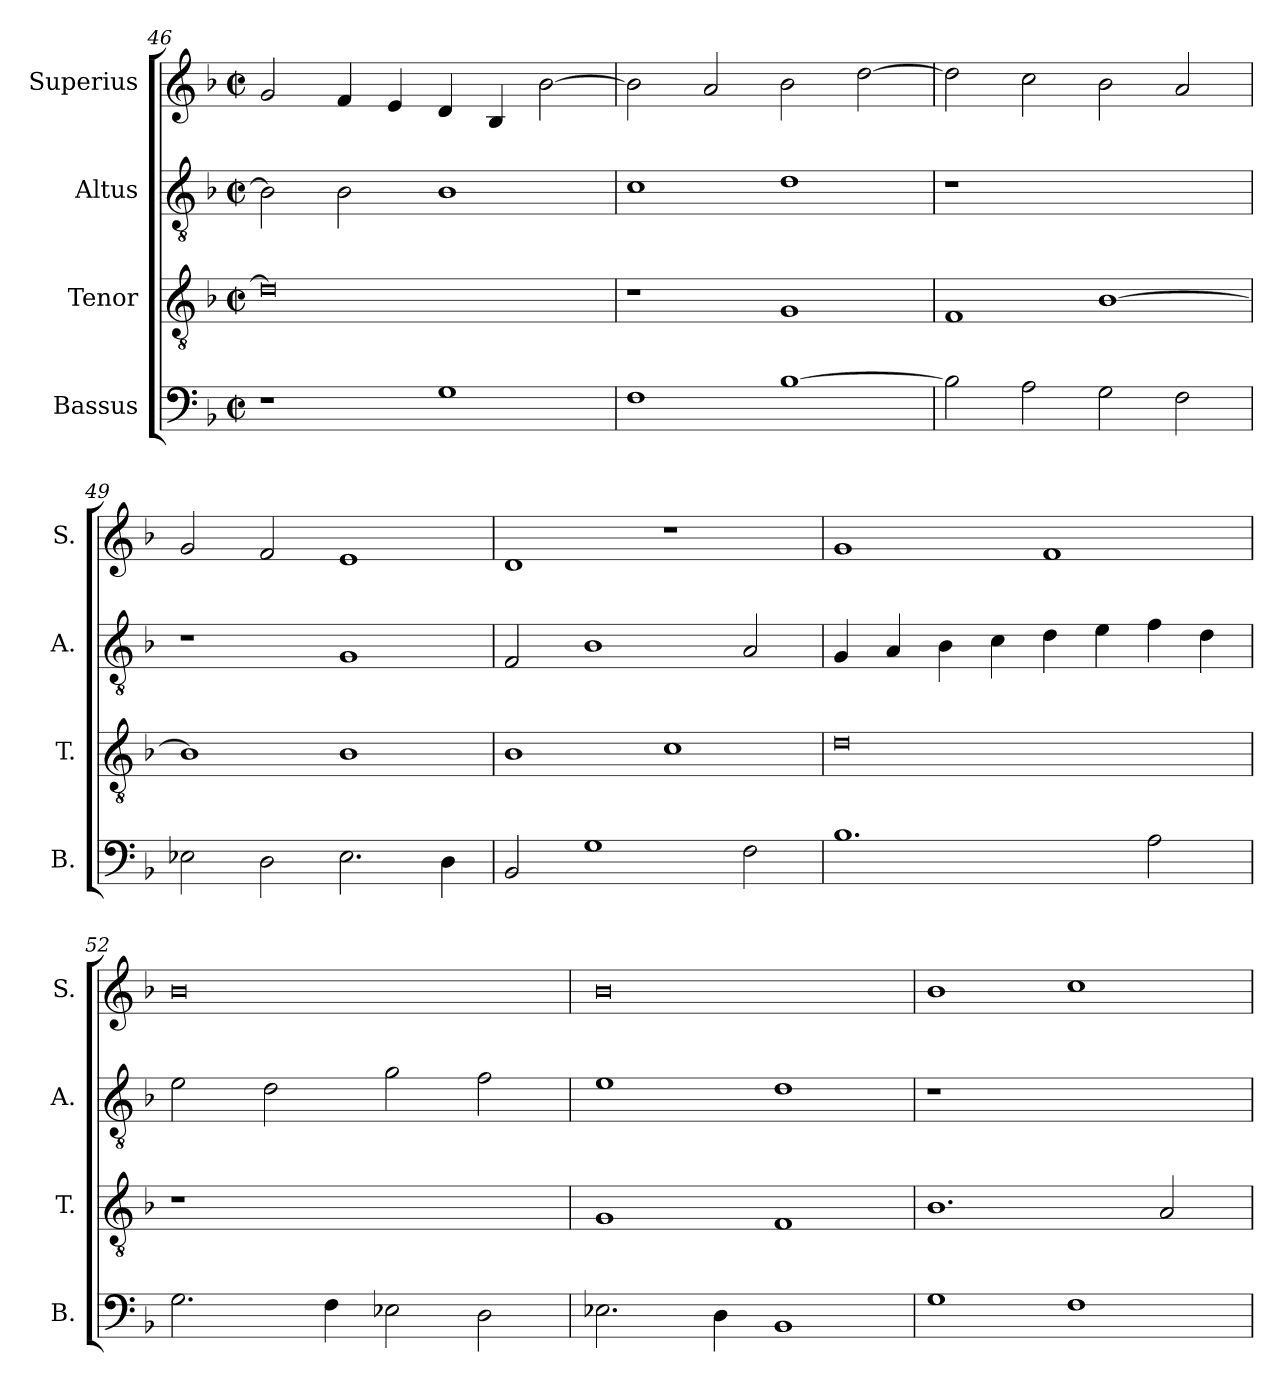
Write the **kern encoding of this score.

**kern	**kern	**kern	**kern
*part4	*part3	*part2	*part1
*staff4	*staff3	*staff2	*staff1
*I"Bassus	*I"Tenor	*I"Altus	*I"Superius
*I'B.	*I'T.	*I'A.	*I'S.
*clefF4	*clefGv2	*clefGv2	*clefG2
*	*ITrd7c12	*ITrd7c12	*
*k[b-]	*k[b-]	*k[b-]	*k[b-]
*F:	*F:	*F:	*F:
*M2/2	*M2/2	*M2/2	*M2/2
*met(c|)	*met(c|)	*met(c|)	*met(c|)
=46	=46	=46	=46
1r	0Di]	2BB-i\]	2gi/
.	.	2BB-i\	4fi/
.	.	.	4ei/
1Gi	.	1BB-i	4di/
.	.	.	4B-i/
.	.	.	[>2b-i\
!!LO:PB:g=z
=47	=47	=47	=47
1Fi	1r	1Ci	2b-i\]
.	.	.	2ai/
[>1B-i	1GGi	1Di	2b-i\
.	.	.	[>2ddi\
=48	=48	=48	=48
!	!	!LO:N:vis=1	!
2B-i\]	1FFi	1r	2ddi\]
2Ai\	.	.	2cci\
2Gi\	[>1BB-i	1ryy	2b-i\
2Fi\	.	.	2ai/
=49	=49	=49	=49
2E-Xi\	1BB-i]	1r	2gi/
2Di\	.	.	2fi/
2.E-i\	1BB-i	1GGi	1ei
4Di\	.	.	.
=50	=50	=50	=50
2BB-i/	1BB-i	2FFi/	1di
1Gi	.	1BB-i	.
.	1Ci	.	1r
2Fi\	.	2AAi/	.
=51	=51	=51	=51
1.B-i	0Di	4GGi/	1gi
.	.	4AAi/	.
.	.	4BB-i\	.
.	.	4Ci\	.
.	.	4Di\	1fi
.	.	4Ei\	.
2Ai\	.	4Fi\	.
.	.	4Di\	.
!!LO:LB:g=z
=52	=52	=52	=52
!	!LO:N:vis=1	!	!
2.Gi\	1r	2Ei\	0b-i
.	.	2Di\	.
4Fi\	.	.	.
2E-Xi\	1ryy	2Gi\	.
2Di\	.	2Fi\	.
=53	=53	=53	=53
2.E-Xi\	1GGi	1Ei	0b-i
4Di\	.	.	.
1BB-i	1FFi	1Di	.
=54	=54	=54	=54
!	!	!LO:N:vis=1	!
1Gi	1.BB-i	1r	1b-i
1Fi	.	1ryy	1cci
.	2AAi/	.	.
=	=	=	=
*-	*-	*-	*-
